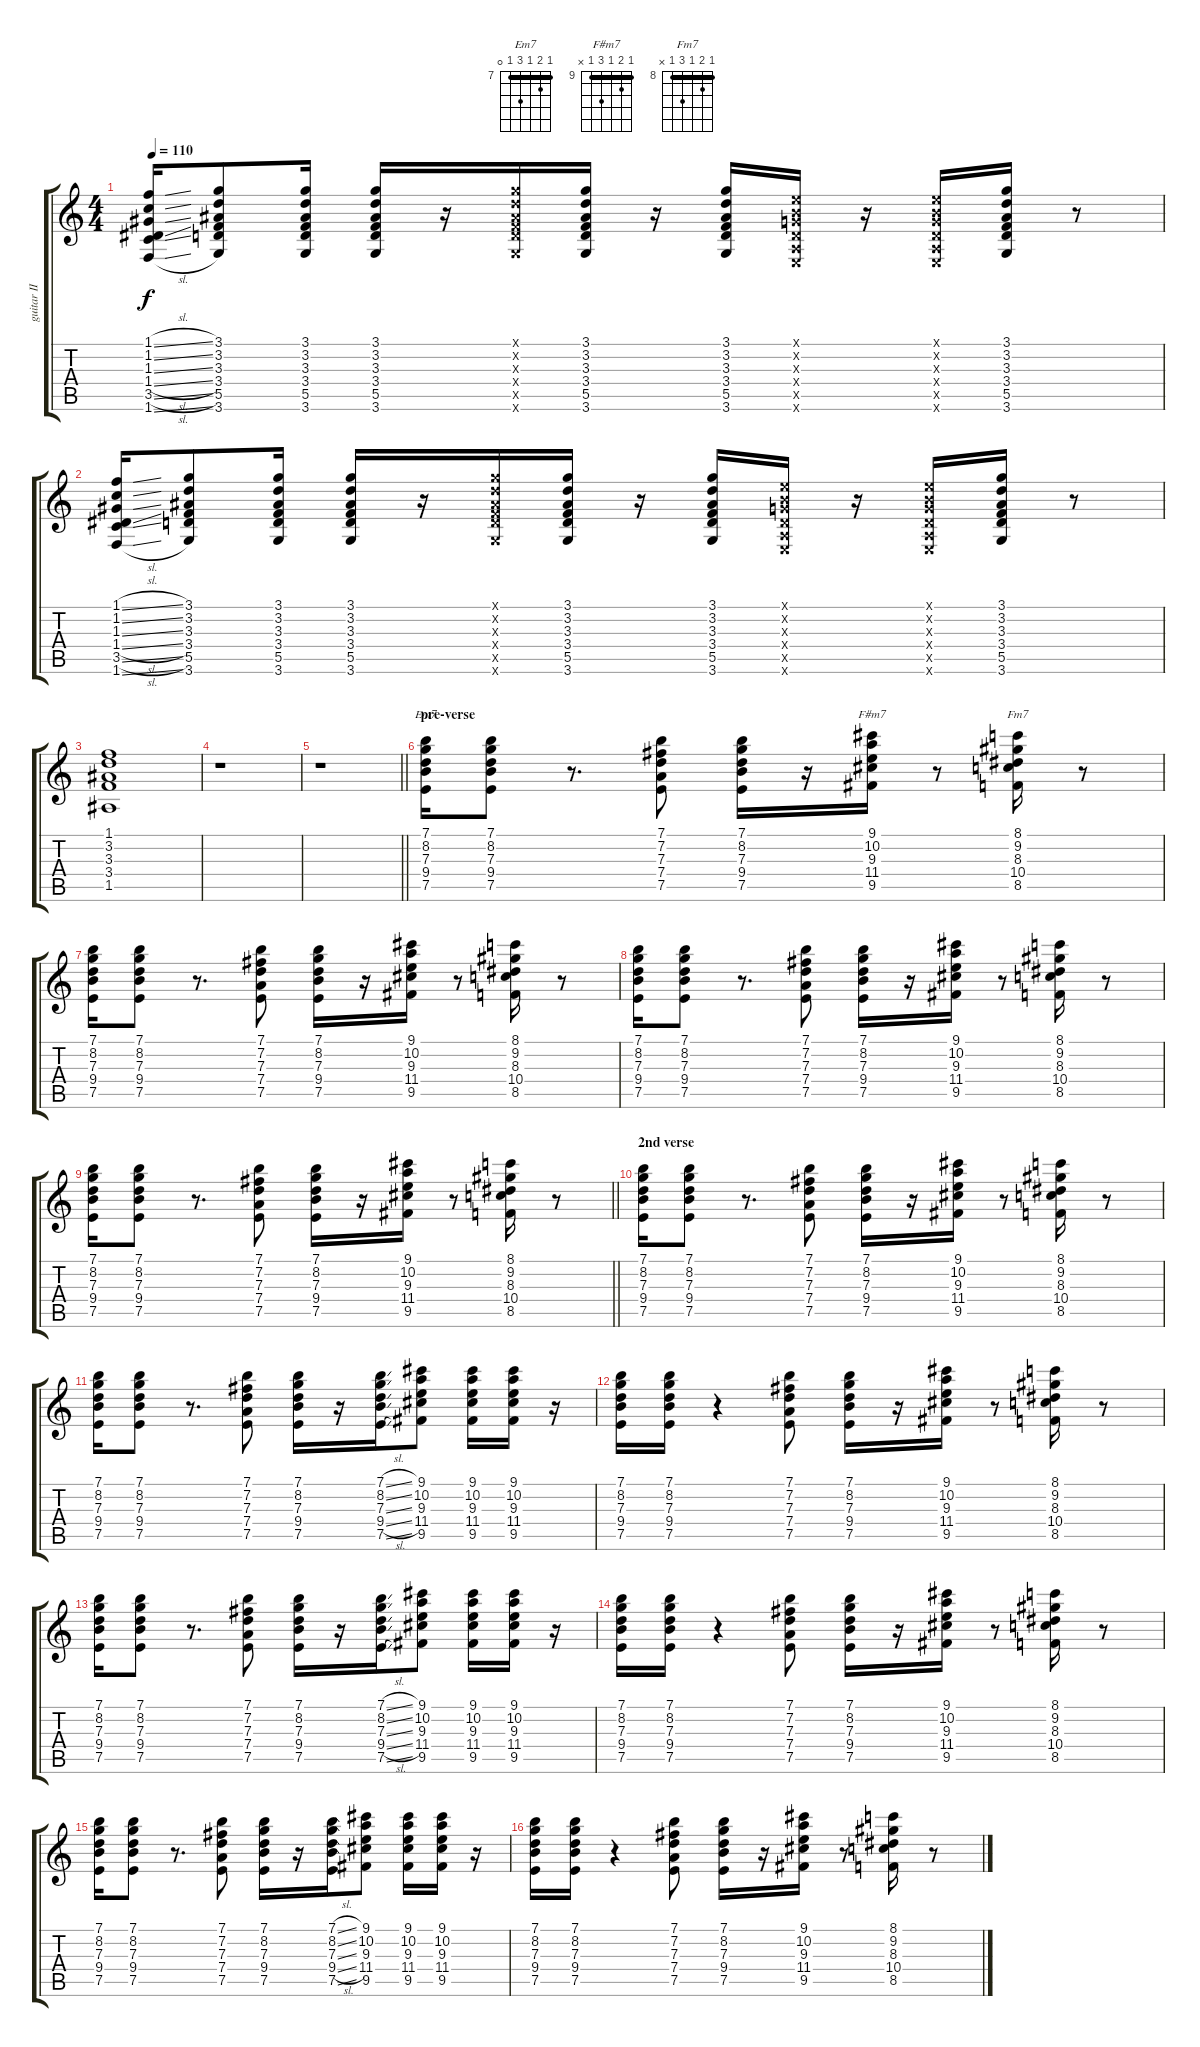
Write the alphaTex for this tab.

\track ("guitar II" "guitar II") {instrument electricguitarclean}
\staff {score tabs}
\tuning (E4 B3 G3 D3 A2 E2) {hide}
\chord ("Em7" 7 8 7 9 7 0) {firstfret 7 barre 7}
\chord ("F#m7" 9 10 9 11 9 x) {firstfret 9 barre 9}
\chord ("Fm7" 8 9 8 10 8 x) {firstfret 8 barre 8}
\ts (4 4)
\tempo 110
\clef g2
\ks aminor
(1.1{sl} 1.2{sl} 1.3{sl} 1.4{sl} 3.5{sl} 1.6{sl}).16{dy f} (3.1 3.2 3.3 3.4 5.5 3.6).8 (3.1 3.2 3.3 3.4 5.5 3.6).16 (3.1 3.2 3.3 3.4 5.5 3.6).16 r.16 (3.1{x} 3.2{x} 3.3{x} 3.4{x} 5.5{x} 3.6{x}).16 (3.1 3.2 3.3 3.4 5.5 3.6).16 r.16 (3.1 3.2 3.3 3.4 5.5 3.6).16 (0.1{x} 0.2{x} 0.3{x} 0.4{x} 0.5{x} 0.6{x}).16 r.16 (0.1{x} 0.2{x} 0.3{x} 0.4{x} 0.5{x} 0.6{x}).16 (3.1 3.2 3.3 3.4 5.5 3.6).16 r.8 |
(1.1{sl} 1.2{sl} 1.3{sl} 1.4{sl} 3.5{sl} 1.6{sl}).16 (3.1 3.2 3.3 3.4 5.5 3.6).8 (3.1 3.2 3.3 3.4 5.5 3.6).16 (3.1 3.2 3.3 3.4 5.5 3.6).16 r.16 (3.1{x} 3.2{x} 3.3{x} 3.4{x} 5.5{x} 3.6{x}).16 (3.1 3.2 3.3 3.4 5.5 3.6).16 r.16 (3.1 3.2 3.3 3.4 5.5 3.6).16 (0.1{x} 0.2{x} 0.3{x} 0.4{x} 0.5{x} 0.6{x}).16 r.16 (0.1{x} 0.2{x} 0.3{x} 0.4{x} 0.5{x} 0.6{x}).16 (3.1 3.2 3.3 3.4 5.5 3.6).16 r.8 |
(1.1 3.2 3.3 3.4 1.5).1 |
r.1 |
\barLineRight lightlight
r.1 |
\section ("" "pre-verse")
(7.1 8.2 7.3 9.4 7.5).16{ch "Em7"} (7.1 8.2 7.3 9.4 7.5).8 r.8{d} (7.1 7.2 7.3 7.4 7.5).8 (7.1 8.2 7.3 9.4 7.5).16 r.16 (9.1 10.2 9.3 11.4 9.5).16{ch "F#m7"} r.8 (8.1 9.2 8.3 10.4 8.5).16{ch "Fm7"} r.8 |
(7.1 8.2 7.3 9.4 7.5).16 (7.1 8.2 7.3 9.4 7.5).8 r.8{d} (7.1 7.2 7.3 7.4 7.5).8 (7.1 8.2 7.3 9.4 7.5).16 r.16 (9.1 10.2 9.3 11.4 9.5).16 r.8 (8.1 9.2 8.3 10.4 8.5).16 r.8 |
(7.1 8.2 7.3 9.4 7.5).16 (7.1 8.2 7.3 9.4 7.5).8 r.8{d} (7.1 7.2 7.3 7.4 7.5).8 (7.1 8.2 7.3 9.4 7.5).16 r.16 (9.1 10.2 9.3 11.4 9.5).16 r.8 (8.1 9.2 8.3 10.4 8.5).16 r.8 |
\barLineRight lightlight
(7.1 8.2 7.3 9.4 7.5).16 (7.1 8.2 7.3 9.4 7.5).8 r.8{d} (7.1 7.2 7.3 7.4 7.5).8 (7.1 8.2 7.3 9.4 7.5).16 r.16 (9.1 10.2 9.3 11.4 9.5).16 r.8 (8.1 9.2 8.3 10.4 8.5).16 r.8 |
\section ("" "2nd verse")
(7.1 8.2 7.3 9.4 7.5).16 (7.1 8.2 7.3 9.4 7.5).8 r.8{d} (7.1 7.2 7.3 7.4 7.5).8 (7.1 8.2 7.3 9.4 7.5).16 r.16 (9.1 10.2 9.3 11.4 9.5).16 r.8 (8.1 9.2 8.3 10.4 8.5).16 r.8 |
(7.1 8.2 7.3 9.4 7.5).16 (7.1 8.2 7.3 9.4 7.5).8 r.8{d} (7.1 7.2 7.3 7.4 7.5).8 (7.1 8.2 7.3 9.4 7.5).16 r.16 (7.1{sl} 8.2{sl} 7.3{sl} 9.4{sl} 7.5{sl}).16 (9.1 10.2 9.3 11.4 9.5).8 (9.1 10.2 9.3 11.4 9.5).16 (9.1 10.2 9.3 11.4 9.5).16 r.16 |
(7.1 8.2 7.3 9.4 7.5).16 (7.1 8.2 7.3 9.4 7.5).16 r.4 (7.1 7.2 7.3 7.4 7.5).8 (7.1 8.2 7.3 9.4 7.5).16 r.16 (9.1 10.2 9.3 11.4 9.5).16 r.8 (8.1 9.2 8.3 10.4 8.5).16 r.8 |
(7.1 8.2 7.3 9.4 7.5).16 (7.1 8.2 7.3 9.4 7.5).8 r.8{d} (7.1 7.2 7.3 7.4 7.5).8 (7.1 8.2 7.3 9.4 7.5).16 r.16 (7.1{sl} 8.2{sl} 7.3{sl} 9.4{sl} 7.5{sl}).16 (9.1 10.2 9.3 11.4 9.5).8 (9.1 10.2 9.3 11.4 9.5).16 (9.1 10.2 9.3 11.4 9.5).16 r.16 |
(7.1 8.2 7.3 9.4 7.5).16 (7.1 8.2 7.3 9.4 7.5).16 r.4 (7.1 7.2 7.3 7.4 7.5).8 (7.1 8.2 7.3 9.4 7.5).16 r.16 (9.1 10.2 9.3 11.4 9.5).16 r.8 (8.1 9.2 8.3 10.4 8.5).16 r.8 |
(7.1 8.2 7.3 9.4 7.5).16 (7.1 8.2 7.3 9.4 7.5).8 r.8{d} (7.1 7.2 7.3 7.4 7.5).8 (7.1 8.2 7.3 9.4 7.5).16 r.16 (7.1{sl} 8.2{sl} 7.3{sl} 9.4{sl} 7.5{sl}).16 (9.1 10.2 9.3 11.4 9.5).8 (9.1 10.2 9.3 11.4 9.5).16 (9.1 10.2 9.3 11.4 9.5).16 r.16 |
(7.1 8.2 7.3 9.4 7.5).16 (7.1 8.2 7.3 9.4 7.5).16 r.4 (7.1 7.2 7.3 7.4 7.5).8 (7.1 8.2 7.3 9.4 7.5).16 r.16 (9.1 10.2 9.3 11.4 9.5).16 r.8 (8.1 9.2 8.3 10.4 8.5).16 r.8
